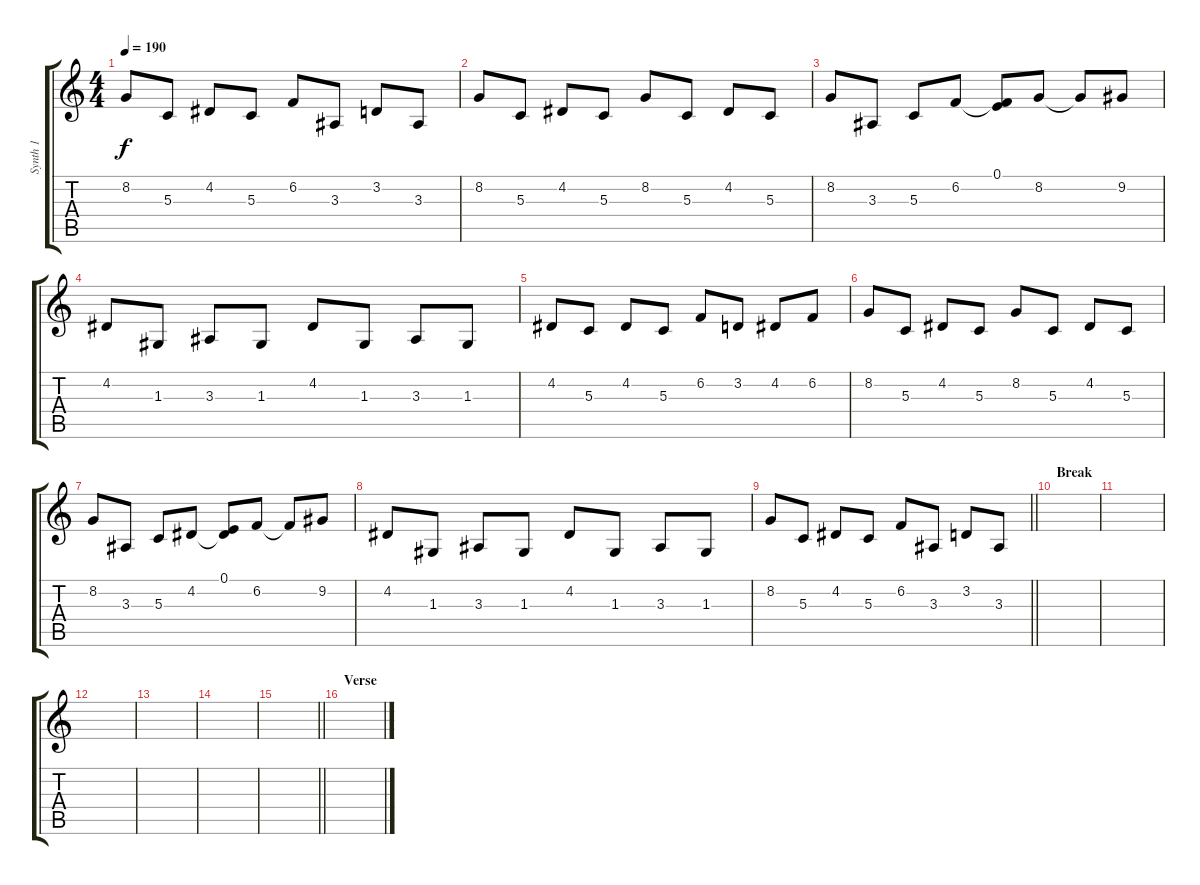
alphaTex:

\track ("Synth 1" "Synth 1") {instrument tremolostrings}
\staff {score tabs}
\tuning (E4 B3 G3 D3 A2 E2) {hide}
\ts (4 4)
\tempo 190
\clef g2
\ks c
8.2.8{dy f} 5.3.8 4.2.8 5.3.8 6.2.8 3.3.8 3.2.8 3.3.8 |
8.2.8 5.3.8 4.2.8 5.3.8 8.2.8 5.3.8 4.2.8 5.3.8 |
8.2.8 3.3.8 5.3.8 6.2.8 (0.1 6.2{t}).8 8.2.8 8.2{t}.8 9.2.8 |
4.2.8 1.3.8 3.3.8 1.3.8 4.2.8 1.3.8 3.3.8 1.3.8 |
4.2.8 5.3.8 4.2.8 5.3.8 6.2.8 3.2.8 4.2.8 6.2.8 |
8.2.8 5.3.8 4.2.8 5.3.8 8.2.8 5.3.8 4.2.8 5.3.8 |
8.2.8 3.3.8 5.3.8 4.2.8 (0.1 4.2{t}).8 6.2.8 6.2{t}.8 9.2.8 |
4.2.8 1.3.8 3.3.8 1.3.8 4.2.8 1.3.8 3.3.8 1.3.8 |
\barLineRight lightlight
8.2.8 5.3.8 4.2.8 5.3.8 6.2.8 3.3.8 3.2.8 3.3.8 |
\section ("" "Break")
|
|
|
|
|
\barLineRight lightlight
|
\section ("" "Verse")
